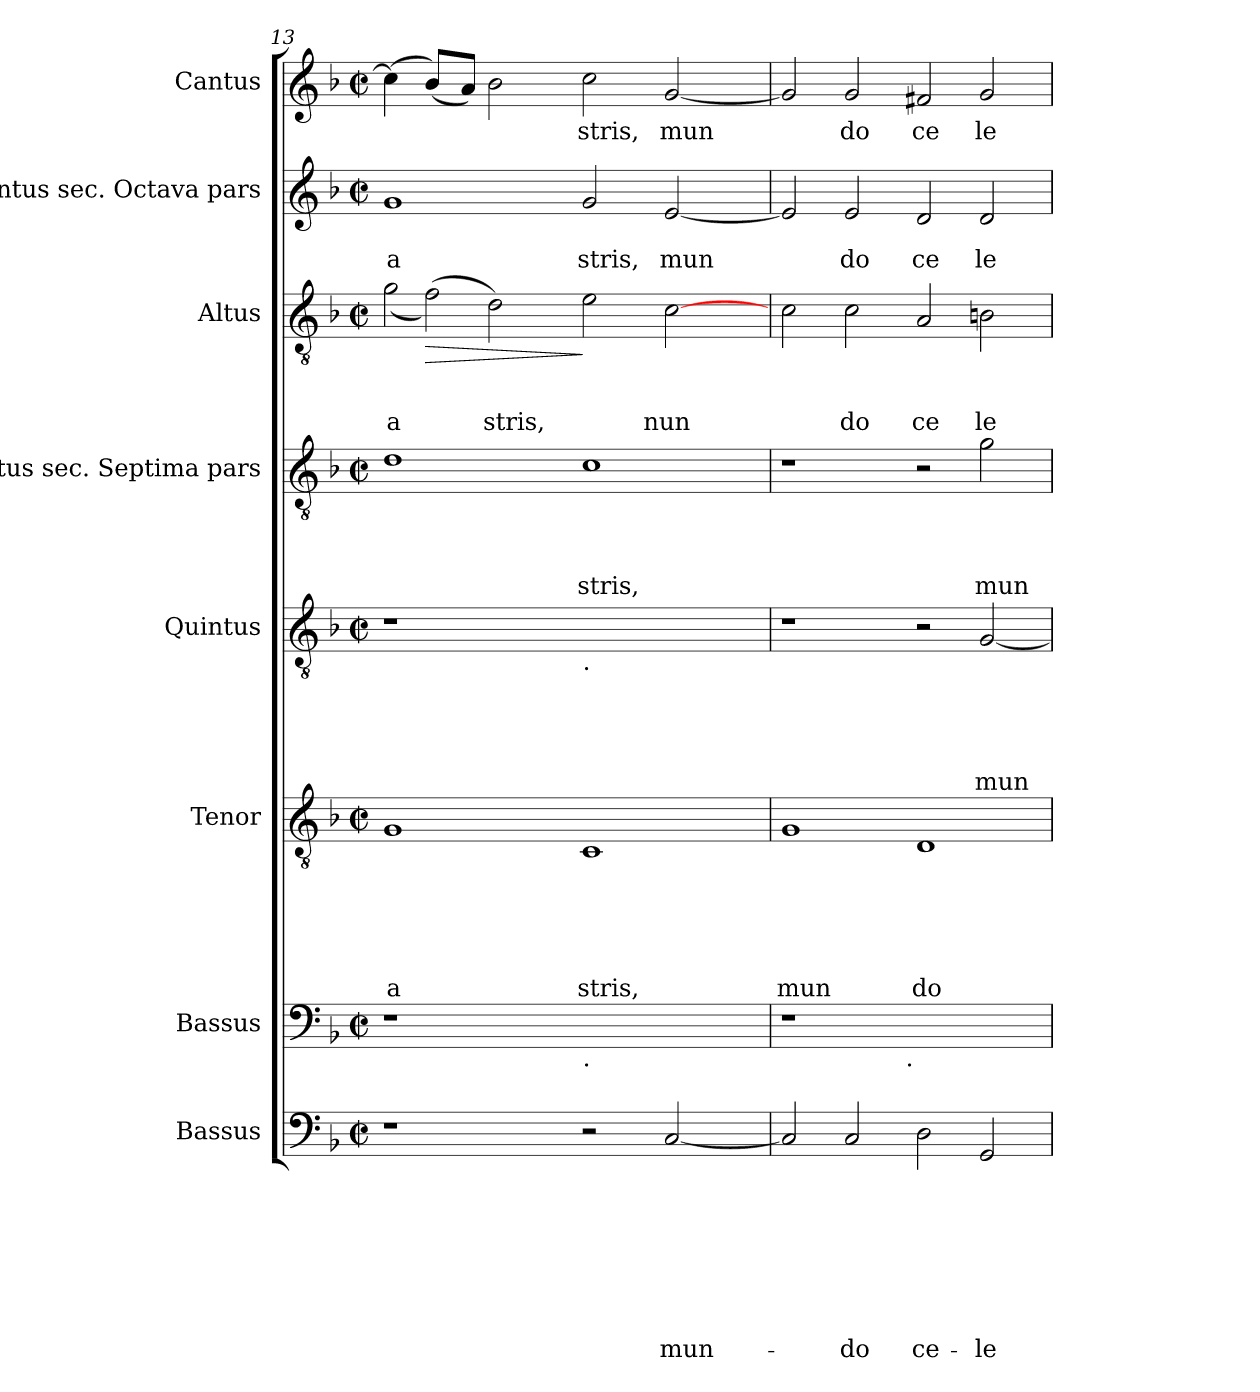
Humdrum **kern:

**kern	**text	**text	**text	**text	**text	**text	**text	**text	**kern	**kern	**text	**text	**text	**text	**text	**text	**kern	**text	**text	**text	**text	**text	**kern	**text	**text	**text	**text	**kern	**text	**text	**text	**dynam	**kern	**text	**text	**kern	**text
*part8	*part8	*part8	*part8	*part8	*part8	*part8	*part8	*part8	*part7	*part6	*part6	*part6	*part6	*part6	*part6	*part6	*part5	*part5	*part5	*part5	*part5	*part5	*part4	*part4	*part4	*part4	*part4	*part3	*part3	*part3	*part3	*part3	*part2	*part2	*part2	*part1	*part1
*staff8	*staff8	*staff8	*staff8	*staff8	*staff8	*staff8	*staff8	*staff8	*staff7	*staff6	*staff6	*staff6	*staff6	*staff6	*staff6	*staff6	*staff5	*staff5	*staff5	*staff5	*staff5	*staff5	*staff4	*staff4	*staff4	*staff4	*staff4	*staff3	*staff3	*staff3	*staff3	*staff3	*staff2	*staff2	*staff2	*staff1	*staff1
*I"Bassus	*	*	*	*	*	*	*	*	*I"Bassus	*I"Tenor	*	*	*	*	*	*	*I"Quintus	*	*	*	*	*	*I"Altus sec. Septima pars	*	*	*	*	*I"Altus	*	*	*	*	*I"Cantus sec. Octava pars	*	*	*I"Cantus	*
*	*	*	*	*	*	*	*	*	*I'Bassus	*I'Tenor	*	*	*	*	*	*	*I'Quintus	*	*	*	*	*	*	*	*	*	*	*I'Altus	*	*	*	*	*	*	*	*I'Cantus	*
*clefF4	*	*	*	*	*	*	*	*	*clefF4	*clefGv2	*	*	*	*	*	*	*clefGv2	*	*	*	*	*	*clefGv2	*	*	*	*	*clefGv2	*	*	*	*	*clefG2	*	*	*clefG2	*
*k[b-]	*	*	*	*	*	*	*	*	*k[b-]	*k[b-]	*	*	*	*	*	*	*k[b-]	*	*	*	*	*	*k[b-]	*	*	*	*	*k[b-]	*	*	*	*	*k[b-]	*	*	*k[b-]	*
*F:	*	*	*	*	*	*	*	*	*F:	*F:	*	*	*	*	*	*	*F:	*	*	*	*	*	*F:	*	*	*	*	*F:	*	*	*	*	*F:	*	*	*F:	*
*M2/2	*	*	*	*	*	*	*	*	*M2/2	*M2/2	*	*	*	*	*	*	*M2/2	*	*	*	*	*	*M2/2	*	*	*	*	*M2/2	*	*	*	*	*M2/2	*	*	*M2/2	*
*met(c|)	*	*	*	*	*	*	*	*	*met(c|)	*met(c|)	*	*	*	*	*	*	*met(c|)	*	*	*	*	*	*met(c|)	*	*	*	*	*met(c|)	*	*	*	*	*met(c|)	*	*	*met(c|)	*
=13	=13	=13	=13	=13	=13	=13	=13	=13	=13	=13	=13	=13	=13	=13	=13	=13	=13	=13	=13	=13	=13	=13	=13	=13	=13	=13	=13	=13	=13	=13	=13	=13	=13	=13	=13	=13	=13
!	!	!	!	!	!	!	!	!	!	!	!	!	!	!	!	!LO:LY:b	!	!	!	!	!	!	!	!	!	!	!	!	!	!	!LO:LY:b	!	!	!	!LO:LY:b	!	!
*	*	*	*	*	*	*	*	*	*	*	*	*	*	*	*	*	*	*	*	*	*	*	*	*	*	*	*	*^	*	*	*	*	*	*	*	*	*
*	*	*	*	*	*	*	*	*	*	*	*	*	*	*	*	*	*	*	*	*	*	*	*	*	*	*	*	*	*^	*	*	*	*	*	*	*	*	*
*	*	*	*	*	*	*	*	*	*	*	*	*	*	*	*	*	*	*	*	*	*	*	*	*	*	*	*	*	*	*^	*	*	*	*	*	*	*	*	*
1r	.	.	.	.	.	.	.	.	1r	1G	.	.	.	.	.	a	1r	.	.	.	.	.	1d	.	.	.	.	4ryy	(>2g\	4ryy	2ryy	.	.	a	.	1g	.	a	(>4cc\]	.
!	!	!	!	!	!	!	!	!	!	!	!	!	!	!	!	!	!	!	!	!	!	!	!	!	!	!	!	!	!	!	!	!	!	!	!LO:HP:b	!	!	!	!	!
.	.	.	.	.	.	.	.	.	.	.	.	.	.	.	.	.	.	.	.	.	.	.	.	.	.	.	.	16ryy	.	(>2f>\)	.	.	.	.	>	.	.	.	(>8b-/L)	.
.	.	.	.	.	.	.	.	.	.	.	.	.	.	.	.	.	.	.	.	.	.	.	.	.	.	.	.	1ryy	.	.	.	.	.	.	.	.	.	.	.	.
.	.	.	.	.	.	.	.	.	.	.	.	.	.	.	.	.	.	.	.	.	.	.	.	.	.	.	.	.	.	.	.	.	.	.	.	.	.	.	8a/J)	.
!	!	!	!	!	!	!	!	!	!	!	!	!	!	!	!	!	!	!	!	!	!	!	!	!	!	!	!	!	!	!	!	!	!	!LO:LY:b	!	!	!	!	!	!
.	.	.	.	.	.	.	.	.	.	.	.	.	.	.	.	.	.	.	.	.	.	.	.	.	.	.	.	.	16ryy	.	2d\)	.	.	stris,	.	.	.	.	2b-\	.
.	.	.	.	.	.	.	.	.	.	.	.	.	.	.	.	.	.	.	.	.	.	.	.	.	.	.	.	.	1ryy	.	.	.	.	.	.	.	.	.	.	.
.	.	.	.	.	.	.	.	.	.	.	.	.	.	.	.	.	.	.	.	.	.	.	.	.	.	.	.	.	.	1ryy	.	.	.	.	.	.	.	.	.	.
!	!	!	!	!	!	!	!	!	!	!	!	!	!	!	!	!	!LO:TX:b:t=.	!	!	!	!	!	!	!	!	!	!	!	!	!	!	!	!	!	!	!	!	!	!	!
!	!	!	!	!	!	!	!	!	!LO:TX:b:t=.	!	!	!	!	!	!	!	!	!	!	!	!	!	!	!	!	!	!	!	!	!	!	!	!	!	!	!	!	!	!	!
!	!	!	!	!	!	!	!	!	!	!	!	!	!	!	!	!LO:LY:b	!	!	!	!	!	!	!	!	!	!	!LO:LY:b	!	!	!	!	!	!	!	!	!	!	!LO:LY:b	!	!LO:LY:b
2r	.	.	.	.	.	.	.	.	1ryy	1C	.	.	.	.	.	stris,	1ryy	.	.	.	.	.	1c	.	.	.	-stris,	.	.	.	2e\	.	.	.	]	2g/	.	stris,	2cc\	stris,
.	.	.	.	.	.	.	.	.	.	.	.	.	.	.	.	.	.	.	.	.	.	.	.	.	.	.	.	2ryy	.	.	.	.	.	.	.	.	.	.	.	.
!	!	!	!	!	!	!	!	!LO:LY:b	!	!	!	!	!	!	!	!	!	!	!	!	!	!	!	!	!	!	!	!	!	!	!	!	!	!LO:LY:b	!	!	!	!LO:LY:b	!	!LO:LY:b
[<2C/	.	.	.	.	.	.	.	mun-	.	.	.	.	.	.	.	.	.	.	.	.	.	.	.	.	.	.	.	.	.	.	[>2c\	.	.	nun	.	[<2e/	.	mun	[<2g/	mun
.	.	.	.	.	.	.	.	.	.	.	.	.	.	.	.	.	.	.	.	.	.	.	.	.	.	.	.	.	4..ryy	.	.	.	.	.	.	.	.	.	.	.
.	.	.	.	.	.	.	.	.	.	.	.	.	.	.	.	.	.	.	.	.	.	.	.	.	.	.	.	.	.	4ryy	.	.	.	.	.	.	.	.	.	.
.	.	.	.	.	.	.	.	.	.	.	.	.	.	.	.	.	.	.	.	.	.	.	.	.	.	.	.	8.ryy	.	.	.	.	.	.	.	.	.	.	.	.
*	*	*	*	*	*	*	*	*	*	*	*	*	*	*	*	*	*	*	*	*	*	*	*	*	*	*	*	*v	*v	*v	*v	*	*	*	*	*	*	*	*	*
=14	=14	=14	=14	=14	=14	=14	=14	=14	=14	=14	=14	=14	=14	=14	=14	=14	=14	=14	=14	=14	=14	=14	=14	=14	=14	=14	=14	=14	=14	=14	=14	=14	=14	=14	=14	=14	=14
!	!	!	!	!	!	!	!	!	!	!	!	!	!	!	!	!LO:LY:b	!	!	!	!	!	!	!	!	!	!	!	!	!	!	!	!	!	!	!	!	!
*	*	*	*	*	*	*	*	*	*^	*	*	*	*	*	*	*	*	*	*	*	*	*	*	*	*	*	*	*	*	*	*	*	*	*	*	*	*
2C/]	.	.	.	.	.	.	.	.	1r	2ryy	1G	.	.	.	.	.	mun	1r	.	.	.	.	.	1r	.	.	.	.	2c\	.	.	.	.	2e/]	.	.	2g/]	.
!	!	!	!	!	!	!	!	!LO:LY:b	!	!	!	!	!	!	!	!	!	!	!	!	!	!	!	!	!	!	!	!	!	!	!	!LO:LY:b	!	!	!	!LO:LY:b	!	!LO:LY:b
2C/	.	.	.	.	.	.	.	-do	.	4...ryy	.	.	.	.	.	.	.	.	.	.	.	.	.	.	.	.	.	.	2c\	.	.	do	.	2e/	.	do	2g/	do
!	!	!	!	!	!	!	!	!	!	!LO:TX:b:t=.	!	!	!	!	!	!	!	!	!	!	!	!	!	!	!	!	!	!	!	!	!	!	!	!	!	!	!	!
.	.	.	.	.	.	.	.	.	.	1ryy	.	.	.	.	.	.	.	.	.	.	.	.	.	.	.	.	.	.	.	.	.	.	.	.	.	.	.	.
!	!	!	!	!	!	!	!	!LO:LY:b	!	!	!	!	!	!	!	!	!LO:LY:b	!	!	!	!	!	!	!	!	!	!	!	!	!	!	!LO:LY:b	!	!	!	!LO:LY:b	!	!LO:LY:b
2D\	.	.	.	.	.	.	.	ce-	1ryy	.	1D	.	.	.	.	.	do	2r	.	.	.	.	.	2r	.	.	.	.	2A/	.	.	ce	.	2d/	.	ce	2f#X/	ce
!	!	!	!	!	!	!	!	!LO:LY:b	!	!	!	!	!	!	!	!	!	!	!	!	!	!	!LO:LY:b	!	!	!	!	!LO:LY:b	!	!	!	!LO:LY:b	!	!	!	!LO:LY:b	!	!LO:LY:b
2GG/	.	.	.	.	.	.	.	-le-	.	.	.	.	.	.	.	.	.	[>2G/	.	.	.	.	mun	2g\	.	.	.	mun-	2Bn\	.	.	le	.	2d/	.	le	2g/	le
.	.	.	.	.	.	.	.	.	.	32ryy	.	.	.	.	.	.	.	.	.	.	.	.	.	.	.	.	.	.	.	.	.	.	.	.	.	.	.	.
*	*	*	*	*	*	*	*	*	*v	*v	*	*	*	*	*	*	*	*	*	*	*	*	*	*	*	*	*	*	*	*	*	*	*	*	*	*	*	*
=	=	=	=	=	=	=	=	=	=	=	=	=	=	=	=	=	=	=	=	=	=	=	=	=	=	=	=	=	=	=	=	=	=	=	=	=	=
*-	*-	*-	*-	*-	*-	*-	*-	*-	*-	*-	*-	*-	*-	*-	*-	*-	*-	*-	*-	*-	*-	*-	*-	*-	*-	*-	*-	*-	*-	*-	*-	*-	*-	*-	*-	*-	*-
